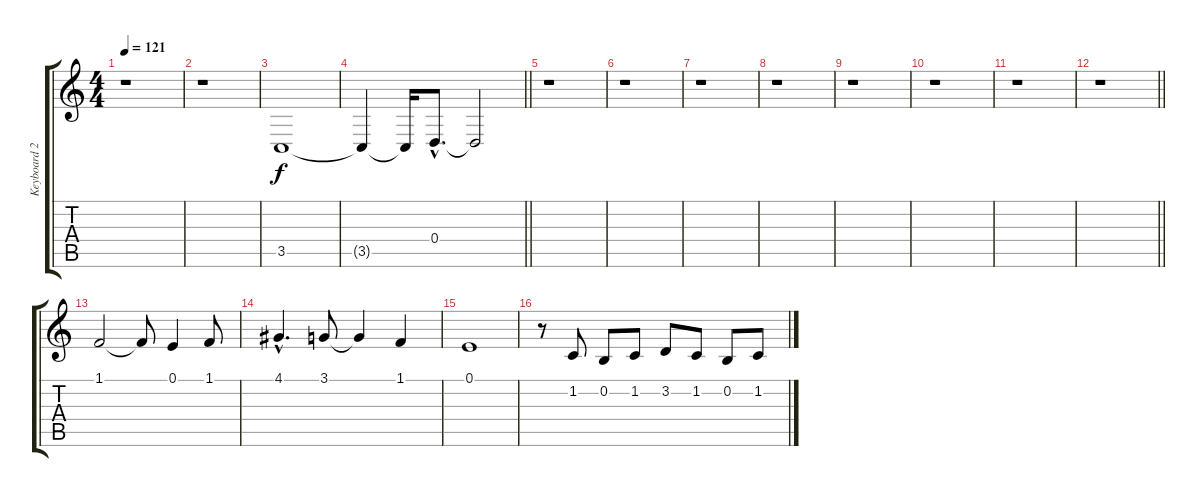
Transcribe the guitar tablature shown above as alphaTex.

\track ("Keyboard 2" "Keyboard 2") {instrument synthstrings1}
\staff {score tabs}
\tuning (E4 B3 G3 D3 A2 E2) {hide}
\ts (4 4)
\tempo 121
\clef g2
\ks c
r.1{dy f} |
r.1 |
3.5.1 |
\barLineRight lightlight
3.5{t}.4 3.5{t}.16 0.4{hac}.8{d} 0.4{t}.2 |
r.1 |
r.1 |
r.1 |
r.1 |
r.1 |
r.1 |
r.1 |
\barLineRight lightlight
r.1 |
1.1.2{volume 8 balance 8 instrument englishhorn} 1.1{t}.8 0.1.4 1.1.8 |
4.1{hac}.4{d} 3.1.8 3.1{t}.4 1.1.4 |
0.1.1 |
r.8 1.2.8 0.2.8 1.2.8 3.2.8 1.2.8 0.2.8 1.2.8
